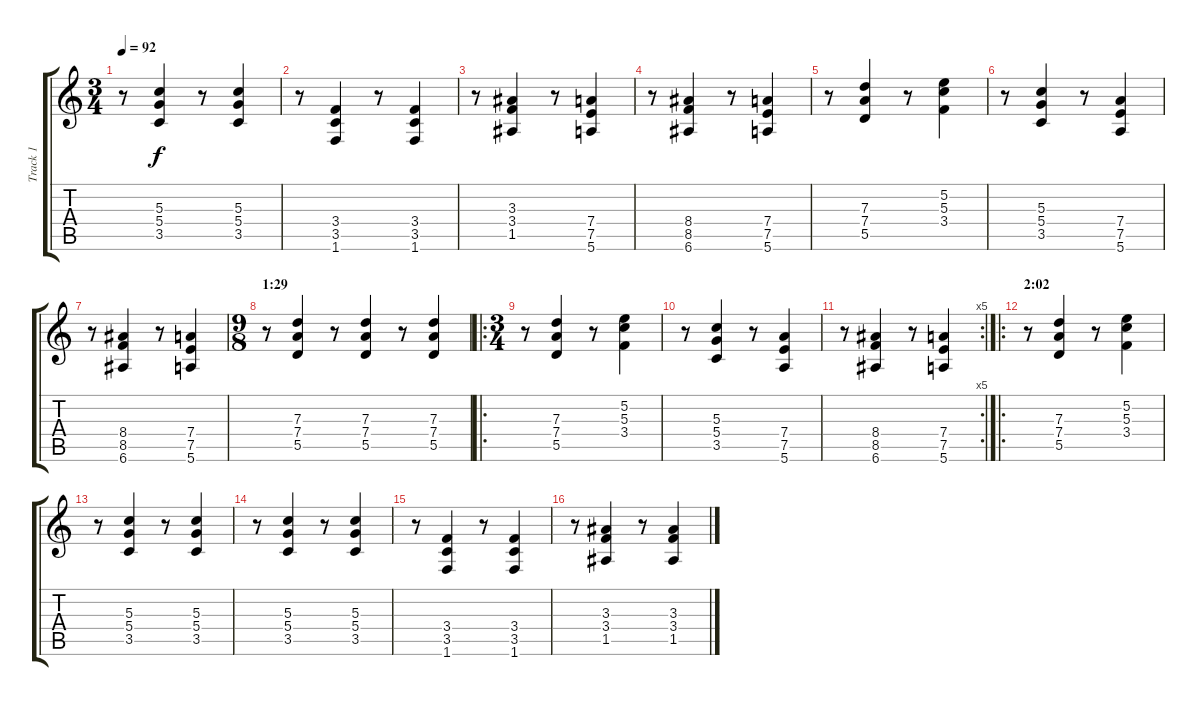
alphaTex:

\track ("Track 1" "Track 1") {instrument acousticguitarsteel}
\staff {score tabs}
\tuning (E4 B3 G3 D3 A2 E2) {hide}
\ts (3 4)
\tempo 92
\clef g2
\ks c
r.8{dy f} (5.3 5.4 3.5).4 r.8 (5.3 5.4 3.5).4 |
r.8 (3.4 3.5 1.6).4 r.8 (3.4 3.5 1.6).4 |
r.8 (3.3 3.4 1.5).4 r.8 (7.4 7.5 5.6).4 |
r.8 (8.4 8.5 6.6).4 r.8 (7.4 7.5 5.6).4 |
r.8 (7.3 7.4 5.5).4 r.8 (5.2 5.3 3.4).4 |
r.8 (5.3 5.4 3.5).4 r.8 (7.4 7.5 5.6).4 |
r.8 (8.4 8.5 6.6).4 r.8 (7.4 7.5 5.6).4 |
\ts (9 8)
\section ("" "1:29")
r.8 (7.3 7.4 5.5).4 r.8 (7.3 7.4 5.5).4 r.8 (7.3 7.4 5.5).4 |
\ro
\ts (3 4)
r.8 (7.3 7.4 5.5).4 r.8 (5.2 5.3 3.4).4 |
r.8 (5.3 5.4 3.5).4 r.8 (7.4 7.5 5.6).4 |
\rc 5
r.8 (8.4 8.5 6.6).4 r.8 (7.4 7.5 5.6).4 |
\ro
\section ("" "2:02")
r.8 (7.3 7.4 5.5).4 r.8 (5.2 5.3 3.4).4 |
r.8 (5.3 5.4 3.5).4 r.8 (5.3 5.4 3.5).4 |
r.8 (5.3 5.4 3.5).4 r.8 (5.3 5.4 3.5).4 |
r.8 (3.4 3.5 1.6).4 r.8 (3.4 3.5 1.6).4 |
r.8 (3.3 3.4 1.5).4 r.8 (3.3 3.4 1.5).4
